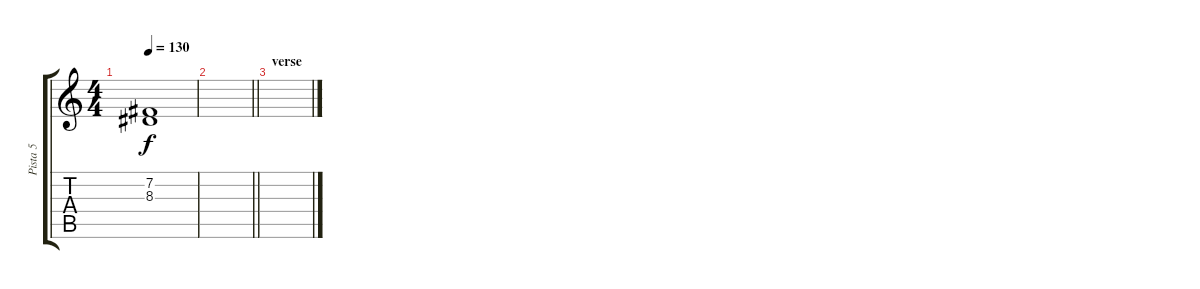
\track ("Pista 5" "Pista 5") {instrument voiceoohs}
\staff {score tabs}
\tuning (E4 B3 G3 D3 A2 E2) {hide}
\ts (4 4)
\tempo 130
\clef g2
\ks c
(7.2 8.3).1{dy f} |
\barLineRight lightlight
|
\section ("" "verse")
